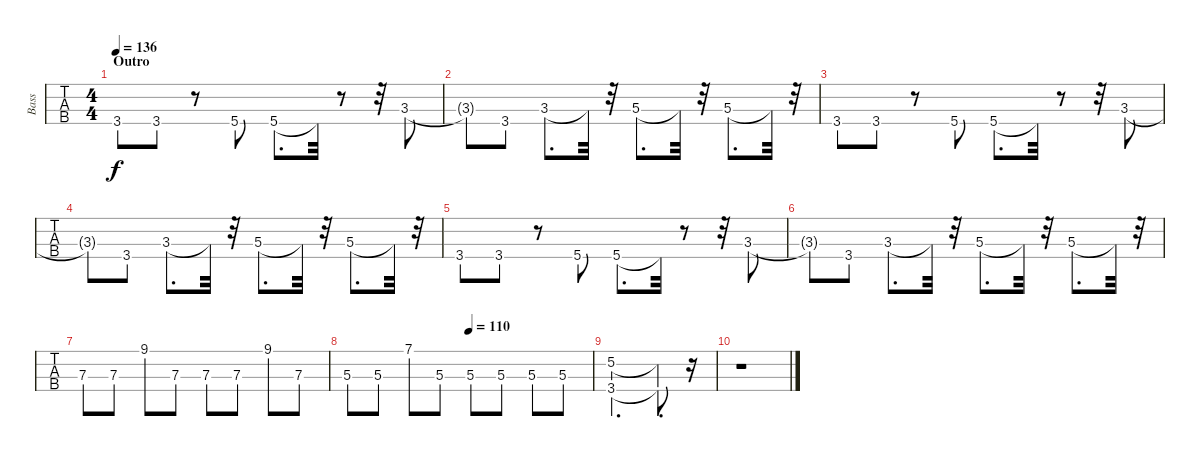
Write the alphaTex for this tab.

\track ("Bass" "Bass") {instrument electricbassfinger}
\staff {tabs}
\tuning (G2 D2 A1 E1) {hide}
\ts (4 4)
\section ("" "Outro")
\tempo 136
\clef f4
\ks g
3.4.8{dy f} 3.4.8 r.8 5.4.8 5.4.8{d} 5.4{t}.32 r.8 r.32 3.3.8 |
3.3{t}.8 3.4.8 3.3.8{d} 3.3{t}.32 r.32 5.3.8{d} 5.3{t}.32 r.32 5.3.8{d} 5.3{t}.32 r.32 |
3.4.8 3.4.8 r.8 5.4.8 5.4.8{d} 5.4{t}.32 r.8 r.32 3.3.8 |
3.3{t}.8 3.4.8 3.3.8{d} 3.3{t}.32 r.32 5.3.8{d} 5.3{t}.32 r.32 5.3.8{d} 5.3{t}.32 r.32 |
3.4.8 3.4.8 r.8 5.4.8 5.4.8{d} 5.4{t}.32 r.8 r.32 3.3.8 |
3.3{t}.8 3.4.8 3.3.8{d} 3.3{t}.32 r.32 5.3.8{d} 5.3{t}.32 r.32 5.3.8{d} 5.3{t}.32 r.32 |
7.3.8 7.3.8 9.1.8 7.3.8 7.3.8 7.3.8 9.1.8 7.3.8 |
\tempo (110 0.5)
5.3.8 5.3.8 7.1.8 5.3.8 5.3.8 5.3.8 5.3.8 5.3.8 |
(5.2 3.4).2{d} (5.2{t} 3.4{t}).8{d} r.16 |
r.1
